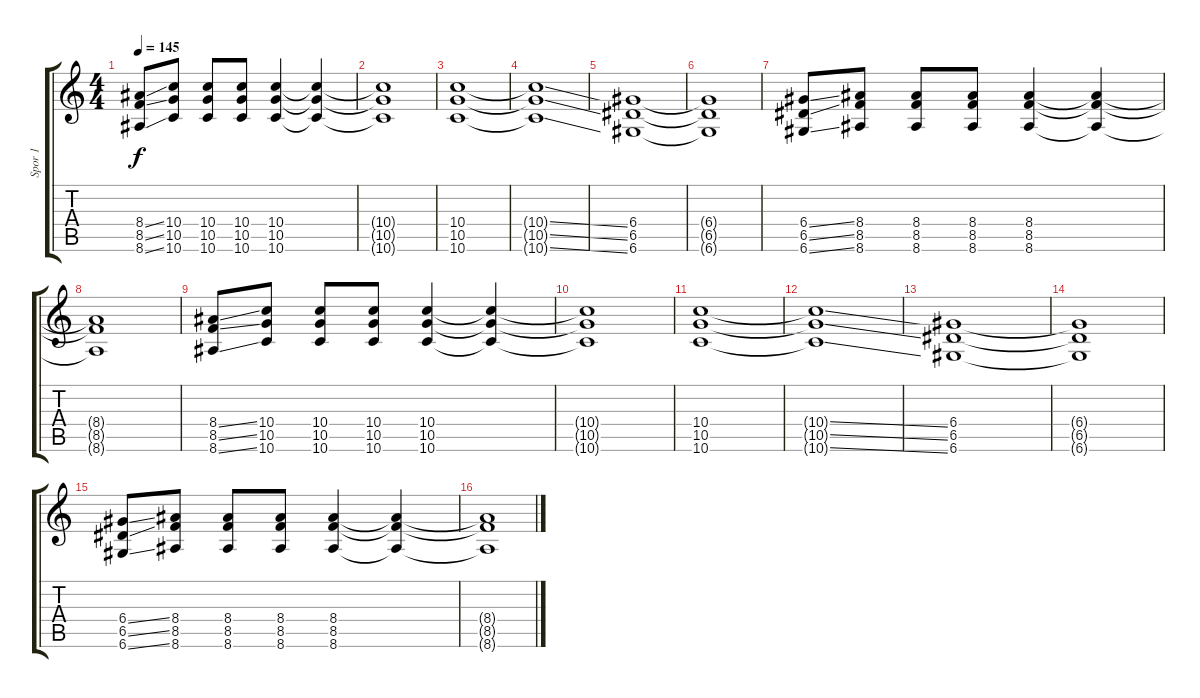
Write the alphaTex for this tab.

\track ("Spor 1" "Spor 1") {instrument distortionguitar}
\staff {score tabs}
\tuning (E4 B3 G3 D3 A2 D2) {hide}
\ts (4 4)
\tempo 145
\clef g2
\ks c
(8.4{ss} 8.5{ss} 8.6{ss}).8{dy f} (10.4 10.5 10.6).8 (10.4 10.5 10.6).8 (10.4 10.5 10.6).8 (10.4 10.5 10.6).4 (10.4{t} 10.5{t} 10.6{t}).4 |
(10.4{t} 10.5{t} 10.6{t}).1 |
(10.4 10.5 10.6).1 |
(10.4{ss t} 10.5{ss t} 10.6{ss t}).1 |
(6.4 6.5 6.6).1 |
(6.4{t} 6.5{t} 6.6{t}).1 |
(6.4{ss} 6.5{ss} 6.6{ss}).8 (8.4 8.5 8.6).8 (8.4 8.5 8.6).8 (8.4 8.5 8.6).8 (8.4 8.5 8.6).4 (8.4{t} 8.5{t} 8.6{t}).4 |
(8.4{t} 8.5{t} 8.6{t}).1 |
(8.4{ss} 8.5{ss} 8.6{ss}).8 (10.4 10.5 10.6).8 (10.4 10.5 10.6).8 (10.4 10.5 10.6).8 (10.4 10.5 10.6).4 (10.4{t} 10.5{t} 10.6{t}).4 |
(10.4{t} 10.5{t} 10.6{t}).1 |
(10.4 10.5 10.6).1 |
(10.4{ss t} 10.5{ss t} 10.6{ss t}).1 |
(6.4 6.5 6.6).1 |
(6.4{t} 6.5{t} 6.6{t}).1 |
(6.4{ss} 6.5{ss} 6.6{ss}).8 (8.4 8.5 8.6).8 (8.4 8.5 8.6).8 (8.4 8.5 8.6).8 (8.4 8.5 8.6).4 (8.4{t} 8.5{t} 8.6{t}).4 |
(8.4{t} 8.5{t} 8.6{t}).1
